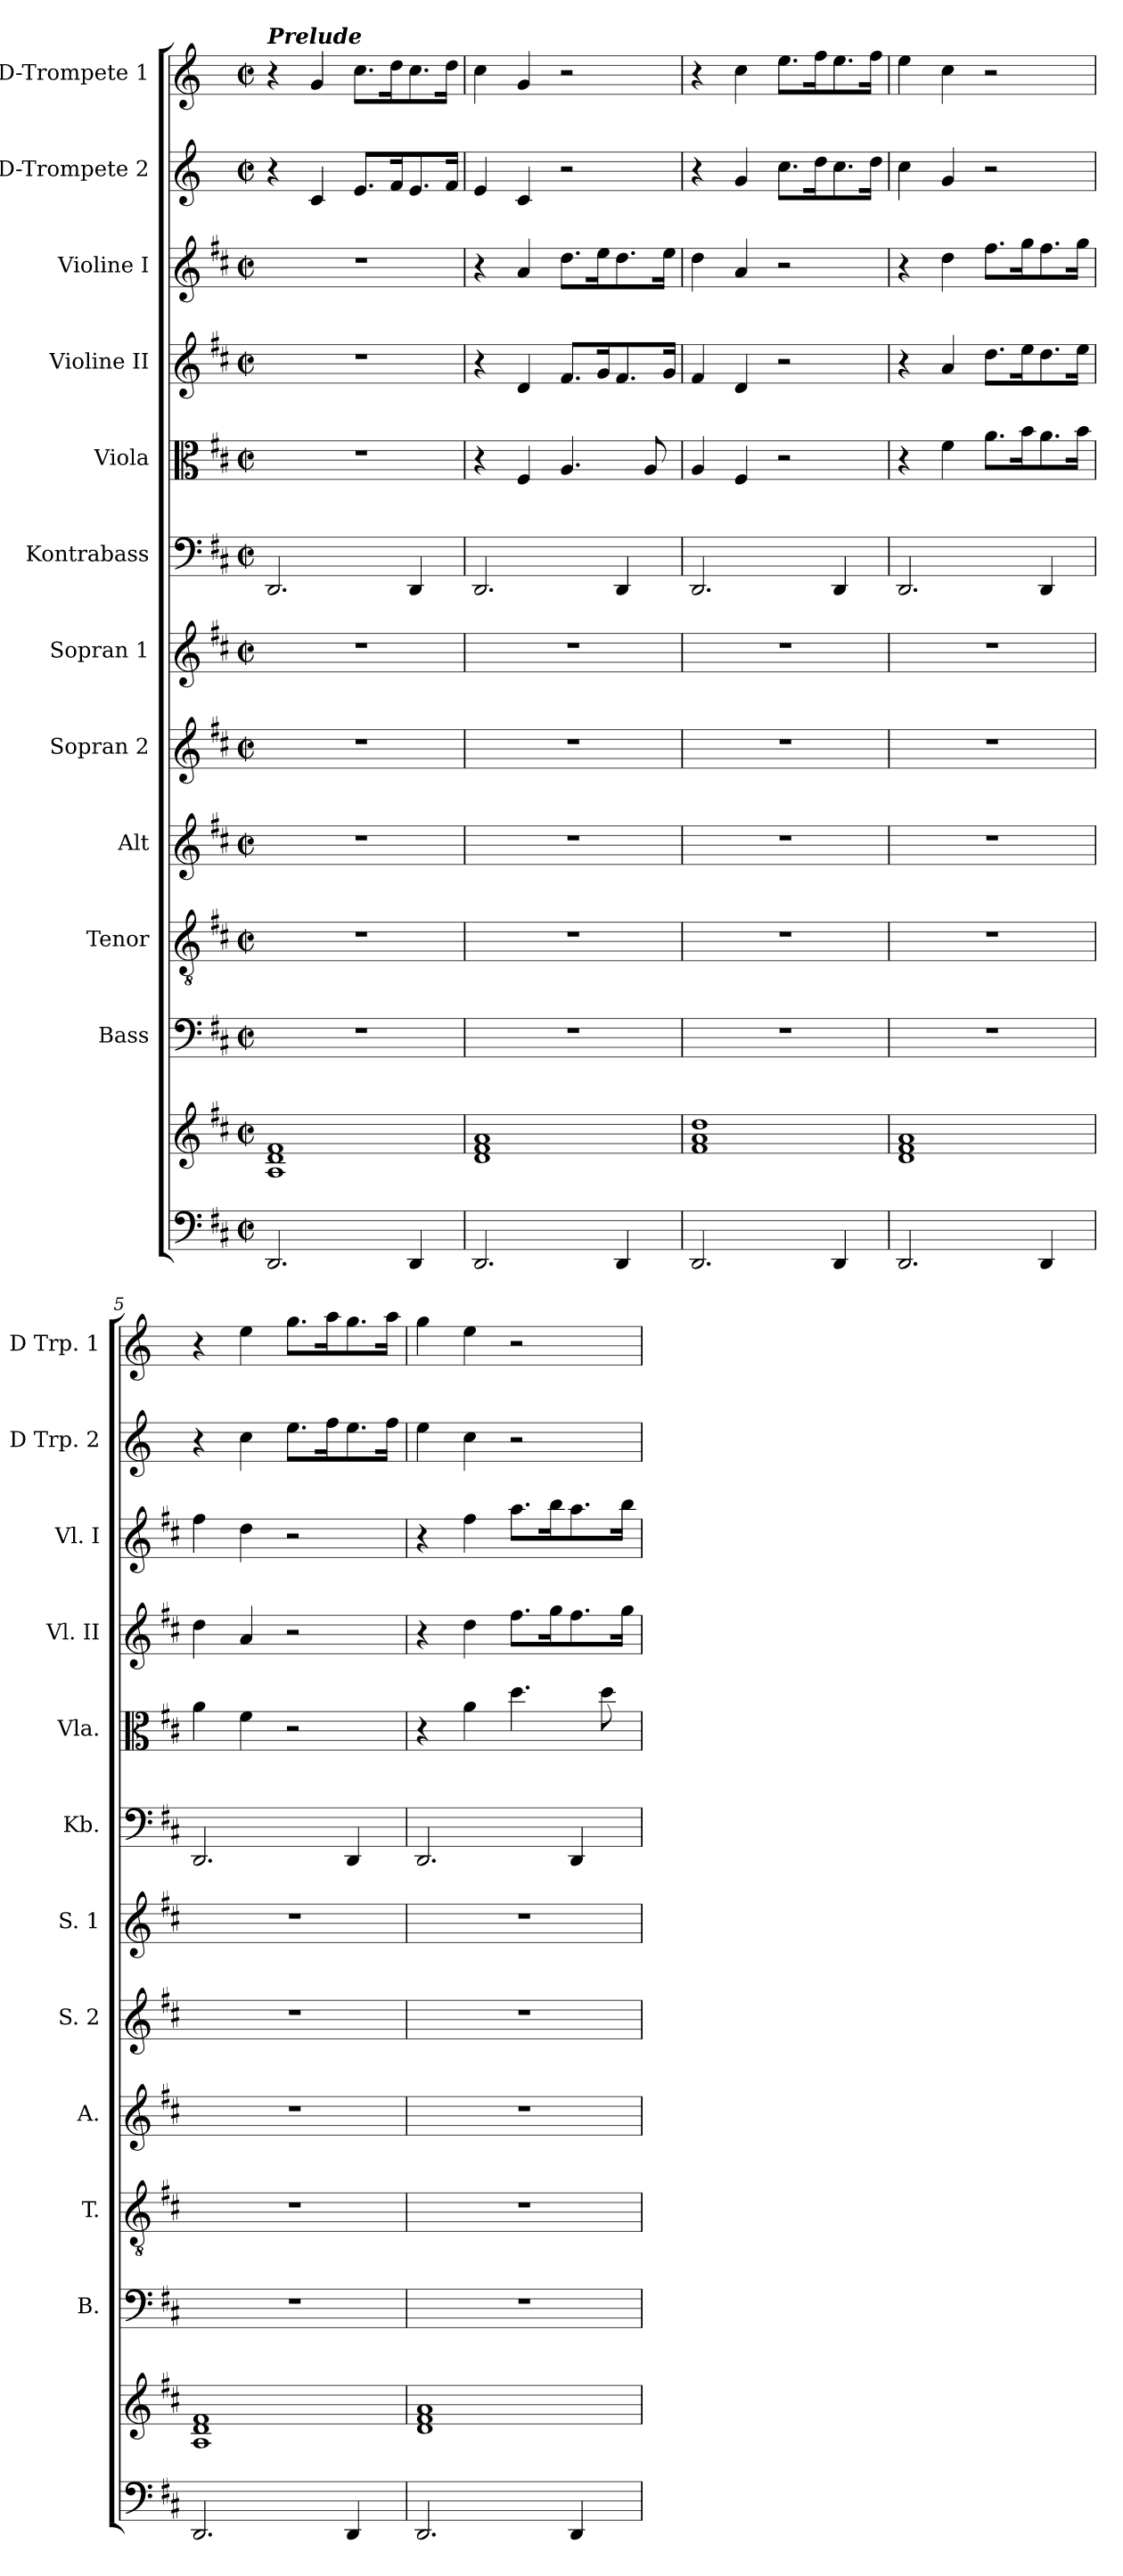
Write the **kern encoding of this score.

**kern	**kern	**kern	**kern	**kern	**kern	**kern	**kern	**kern	**kern	**kern	**kern	**kern
*part12	*part12	*part11	*part10	*part9	*part8	*part7	*part6	*part5	*part4	*part3	*part2	*part1
*staff13	*staff12	*staff11	*staff10	*staff9	*staff8	*staff7	*staff6	*staff5	*staff4	*staff3	*staff2	*staff1
*	*	*I"Bass	*I"Tenor	*I"Alt	*I"Sopran 2	*I"Sopran 1	*I"Kontrabass	*I"Viola	*I"Violine II	*I"Violine I	*I"D-Trompete 2	*I"D-Trompete 1
*	*	*I'B.	*I'T.	*I'A.	*I'S. 2	*I'S. 1	*I'Kb.	*I'Vla.	*I'Vl. II	*I'Vl. I	*I'D Trp. 2	*I'D Trp. 1
*clefF4	*clefG2	*clefF4	*clefGv2	*clefG2	*clefG2	*clefG2	*clefF4	*clefC3	*clefG2	*clefG2	*clefG2	*clefG2
*	*	*	*	*	*	*	*ITrd7c12	*	*	*	*ITrd-1c-2	*ITrd-1c-2
*k[f#c#]	*k[f#c#]	*k[f#c#]	*k[f#c#]	*k[f#c#]	*k[f#c#]	*k[f#c#]	*k[f#c#]	*k[f#c#]	*k[f#c#]	*k[f#c#]	*k[f#c#]	*k[f#c#]
*D:	*D:	*D:	*D:	*D:	*D:	*D:	*D:	*D:	*D:	*D:	*D:	*D:
*M2/2	*M2/2	*M2/2	*M2/2	*M2/2	*M2/2	*M2/2	*M2/2	*M2/2	*M2/2	*M2/2	*M2/2	*M2/2
*met(c|)	*met(c|)	*met(c|)	*met(c|)	*met(c|)	*met(c|)	*met(c|)	*met(c|)	*met(c|)	*met(c|)	*met(c|)	*met(c|)	*met(c|)
=1	=1	=1	=1	=1	=1	=1	=1	=1	=1	=1	=1	=1
!	!	!	!	!	!	!	!	!	!	!	!	!LO:TX:a:Bi:t=Prelude
2.DD/	1A 1d 1f#	1r	1r	1r	1r	1r	2.DDD/	1r	1r	1r	4r	4r
.	.	.	.	.	.	.	.	.	.	.	4d/	4a/
.	.	.	.	.	.	.	.	.	.	.	8.f#/L	8.dd\L
.	.	.	.	.	.	.	.	.	.	.	16g/k	16ee\k
4DD/	.	.	.	.	.	.	4DDD/	.	.	.	8.f#/	8.dd\
.	.	.	.	.	.	.	.	.	.	.	16g/Jk	16ee\Jk
=2	=2	=2	=2	=2	=2	=2	=2	=2	=2	=2	=2	=2
2.DD/	1d 1f# 1a	1r	1r	1r	1r	1r	2.DDD/	4r	4r	4r	4f#/	4dd\
.	.	.	.	.	.	.	.	4F#/	4d/	4a/	4d/	4a/
.	.	.	.	.	.	.	.	4.A/	8.f#/L	8.dd\L	2r	2r
.	.	.	.	.	.	.	.	.	16g/k	16ee\k	.	.
4DD/	.	.	.	.	.	.	4DDD/	.	8.f#/	8.dd\	.	.
.	.	.	.	.	.	.	.	8A/	.	.	.	.
.	.	.	.	.	.	.	.	.	16g/Jk	16ee\Jk	.	.
=3	=3	=3	=3	=3	=3	=3	=3	=3	=3	=3	=3	=3
2.DD/	1f# 1a 1dd	1r	1r	1r	1r	1r	2.DDD/	4A/	4f#/	4dd\	4r	4r
.	.	.	.	.	.	.	.	4F#/	4d/	4a/	4a/	4dd\
.	.	.	.	.	.	.	.	2r	2r	2r	8.dd\L	8.ff#\L
.	.	.	.	.	.	.	.	.	.	.	16ee\k	16gg\k
4DD/	.	.	.	.	.	.	4DDD/	.	.	.	8.dd\	8.ff#\
.	.	.	.	.	.	.	.	.	.	.	16ee\Jk	16gg\Jk
=4	=4	=4	=4	=4	=4	=4	=4	=4	=4	=4	=4	=4
2.DD/	1d 1f# 1a	1r	1r	1r	1r	1r	2.DDD/	4r	4r	4r	4dd\	4ff#\
.	.	.	.	.	.	.	.	4f#\	4a/	4dd\	4a/	4dd\
.	.	.	.	.	.	.	.	8.a\L	8.dd\L	8.ff#\L	2r	2r
.	.	.	.	.	.	.	.	16b\k	16ee\k	16gg\k	.	.
4DD/	.	.	.	.	.	.	4DDD/	8.a\	8.dd\	8.ff#\	.	.
.	.	.	.	.	.	.	.	16b\Jk	16ee\Jk	16gg\Jk	.	.
=5	=5	=5	=5	=5	=5	=5	=5	=5	=5	=5	=5	=5
2.DD/	1A 1d 1f#	1r	1r	1r	1r	1r	2.DDD/	4a\	4dd\	4ff#\	4r	4r
.	.	.	.	.	.	.	.	4f#\	4a/	4dd\	4dd\	4ff#\
.	.	.	.	.	.	.	.	2r	2r	2r	8.ff#\L	8.aa\L
.	.	.	.	.	.	.	.	.	.	.	16gg\k	16bb\k
4DD/	.	.	.	.	.	.	4DDD/	.	.	.	8.ff#\	8.aa\
.	.	.	.	.	.	.	.	.	.	.	16gg\Jk	16bb\Jk
!!LO:PB:g=z
=6	=6	=6	=6	=6	=6	=6	=6	=6	=6	=6	=6	=6
2.DD/	1d 1f# 1a	1r	1r	1r	1r	1r	2.DDD/	4r	4r	4r	4ff#\	4aa\
.	.	.	.	.	.	.	.	4a\	4dd\	4ff#\	4dd\	4ff#\
.	.	.	.	.	.	.	.	4.dd\	8.ff#\L	8.aa\L	2r	2r
.	.	.	.	.	.	.	.	.	16gg\k	16bb\k	.	.
4DD/	.	.	.	.	.	.	4DDD/	.	8.ff#\	8.aa\	.	.
.	.	.	.	.	.	.	.	8dd\	.	.	.	.
.	.	.	.	.	.	.	.	.	16gg\Jk	16bb\Jk	.	.
=	=	=	=	=	=	=	=	=	=	=	=	=
*-	*-	*-	*-	*-	*-	*-	*-	*-	*-	*-	*-	*-
